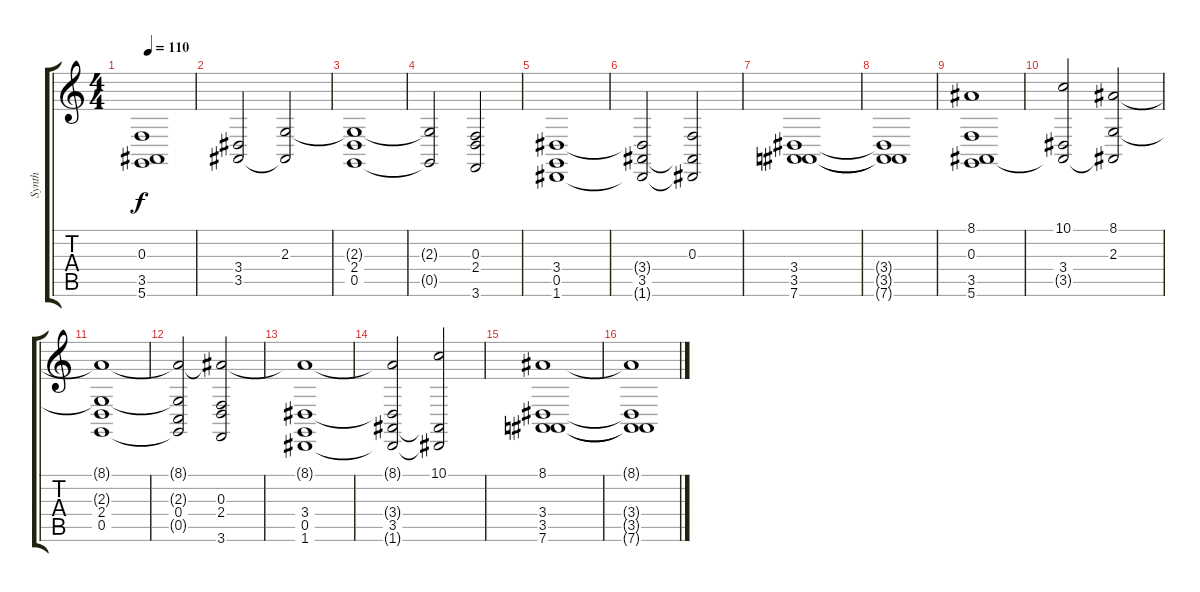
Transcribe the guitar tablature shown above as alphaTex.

\track ("Synth" "Synth") {instrument pad2warm}
\staff {score tabs}
\tuning (D4 A3 F3 C3 G2 D2) {hide}
\ts (4 4)
\tempo 110
\clef g2
\ks c
(0.3 3.5 5.6).1{dy f} |
(3.4 3.5).2 (2.3 3.5{t}).2 |
(2.3{t} 2.4 0.5).1 |
(2.3{t} 0.5{t}).2 (0.3 2.4 3.6).2 |
(3.4 0.5 1.6).1 |
(3.4{t} 3.5 1.6{t}).2 (0.3 3.5{t} 1.6{t}).2 |
(3.4 3.5 7.6).1 |
(3.4{t} 3.5{t} 7.6{t}).1 |
(8.1 0.3 3.5 5.6).1 |
(10.1 3.4 3.5{t}).2 (8.1 2.3 3.5{t}).2 |
(8.1{t} 2.3{t} 2.4 0.5).1 |
(8.1{t} 2.3{t} 0.4 0.5{t}).2 (8.1{t} 0.3 2.4 3.6).2 |
(8.1{t} 3.4 0.5 1.6).1 |
(8.1{t} 3.4{t} 3.5 1.6{t}).2 (10.1 3.5{t} 1.6{t}).2 |
(8.1 3.4 3.5 7.6).1 |
(8.1{t} 3.4{t} 3.5{t} 7.6{t}).1
